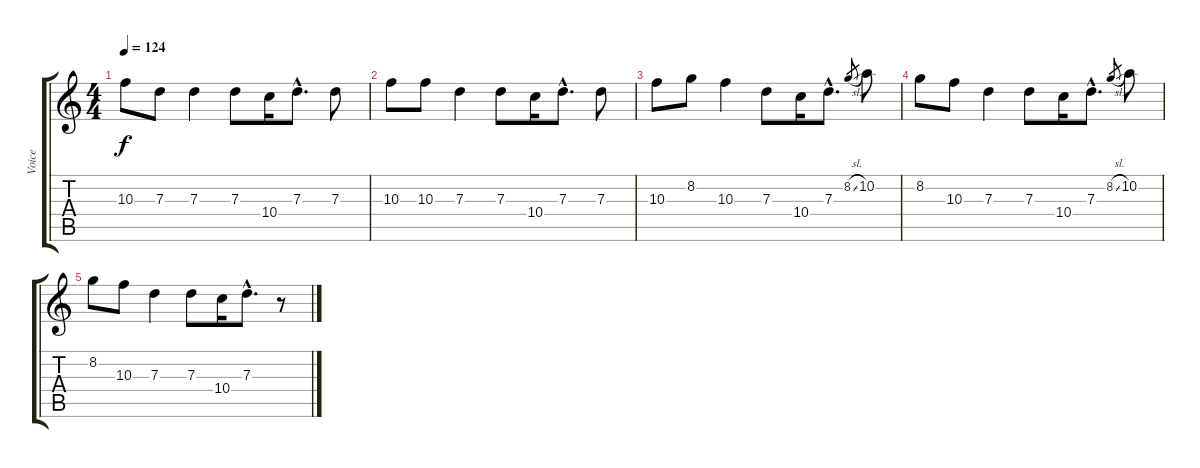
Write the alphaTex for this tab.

\track ("Voice" "Voice") {instrument acousticguitarnylon}
\staff {score tabs}
\tuning (E4 B3 G3 D3 A2 E2) {hide}
\ts (4 4)
\tempo 124
\clef g2
\ks c
10.3.8{dy f} 7.3.8 7.3.4 7.3.8 10.4.16 7.3{hac}.8{d} 7.3.8 |
10.3.8 10.3.8 7.3.4 7.3.8 10.4.16 7.3{hac}.8{d} 7.3.8 |
10.3.8 8.2.8 10.3.4 7.3.8 10.4.16 7.3{hac}.8{d} 8.2{sl}.8{gr} 10.2.8 |
8.2.8 10.3.8 7.3.4 7.3.8 10.4.16 7.3{hac}.8{d} 8.2{sl}.8{gr} 10.2.8 |
8.2.8 10.3.8 7.3.4 7.3.8 10.4.16 7.3{hac}.8{d} r.8
